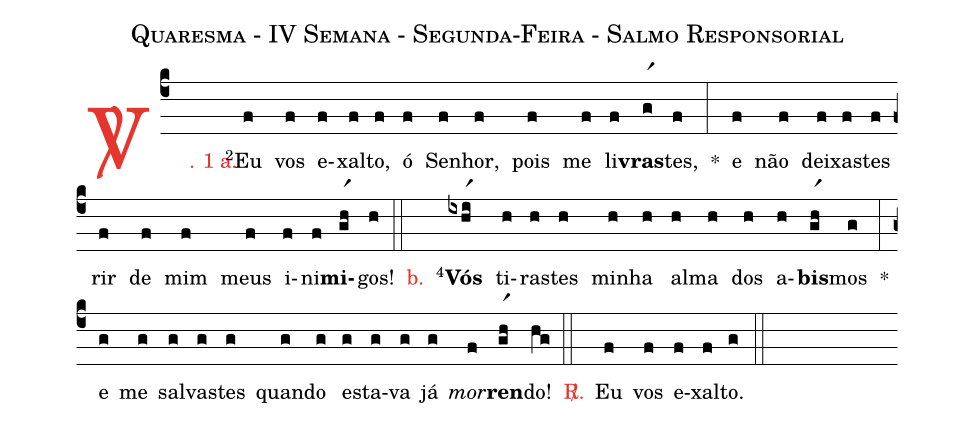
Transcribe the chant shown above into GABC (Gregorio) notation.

name: Quaresma - IV Semana - Segunda-Feira - Salmo Responsorial;
%%
(c4)

<c><sp>V/</sp>. 1 a.</c>() <v>\VSup{2}</v>Eu(f) vos(f) e(f)xal(f)to,(f) ó(f) Se(f)nhor,(f) pois(f) me(f) li(f)<b>vras</b>(gr1)tes,(f) *(:)
e(f) não(f) dei(f)xas(f)tes(f) rir(f) de(f) mim(f) meus(f) i(f)ni(f)<b>mi</b>(gr1h)gos!(h)

(::)

<nlba><c>b.</c>() <v>\VSup{4}</v><b>Vós</b></nlba>(ixhr1i) ti(h)ras(h)tes(h) mi(h)nha(h) al(h)ma(h) dos(h) a(h)<b>bis</b>(gr1h)mos(g) *(:)
e(g) me(g) sal(g)vas(g)tes(g) quan(g)do(g) es(g)ta(g)va(g) já(g) <i>mor</i>(f)<b>ren</b>(gr1h)do!(hg)

(::)

<nlba><c><sp>R/</sp>.</c>() Eu</nlba>(f) vos(f) e(f)xal(f)to.(g)

(::)
